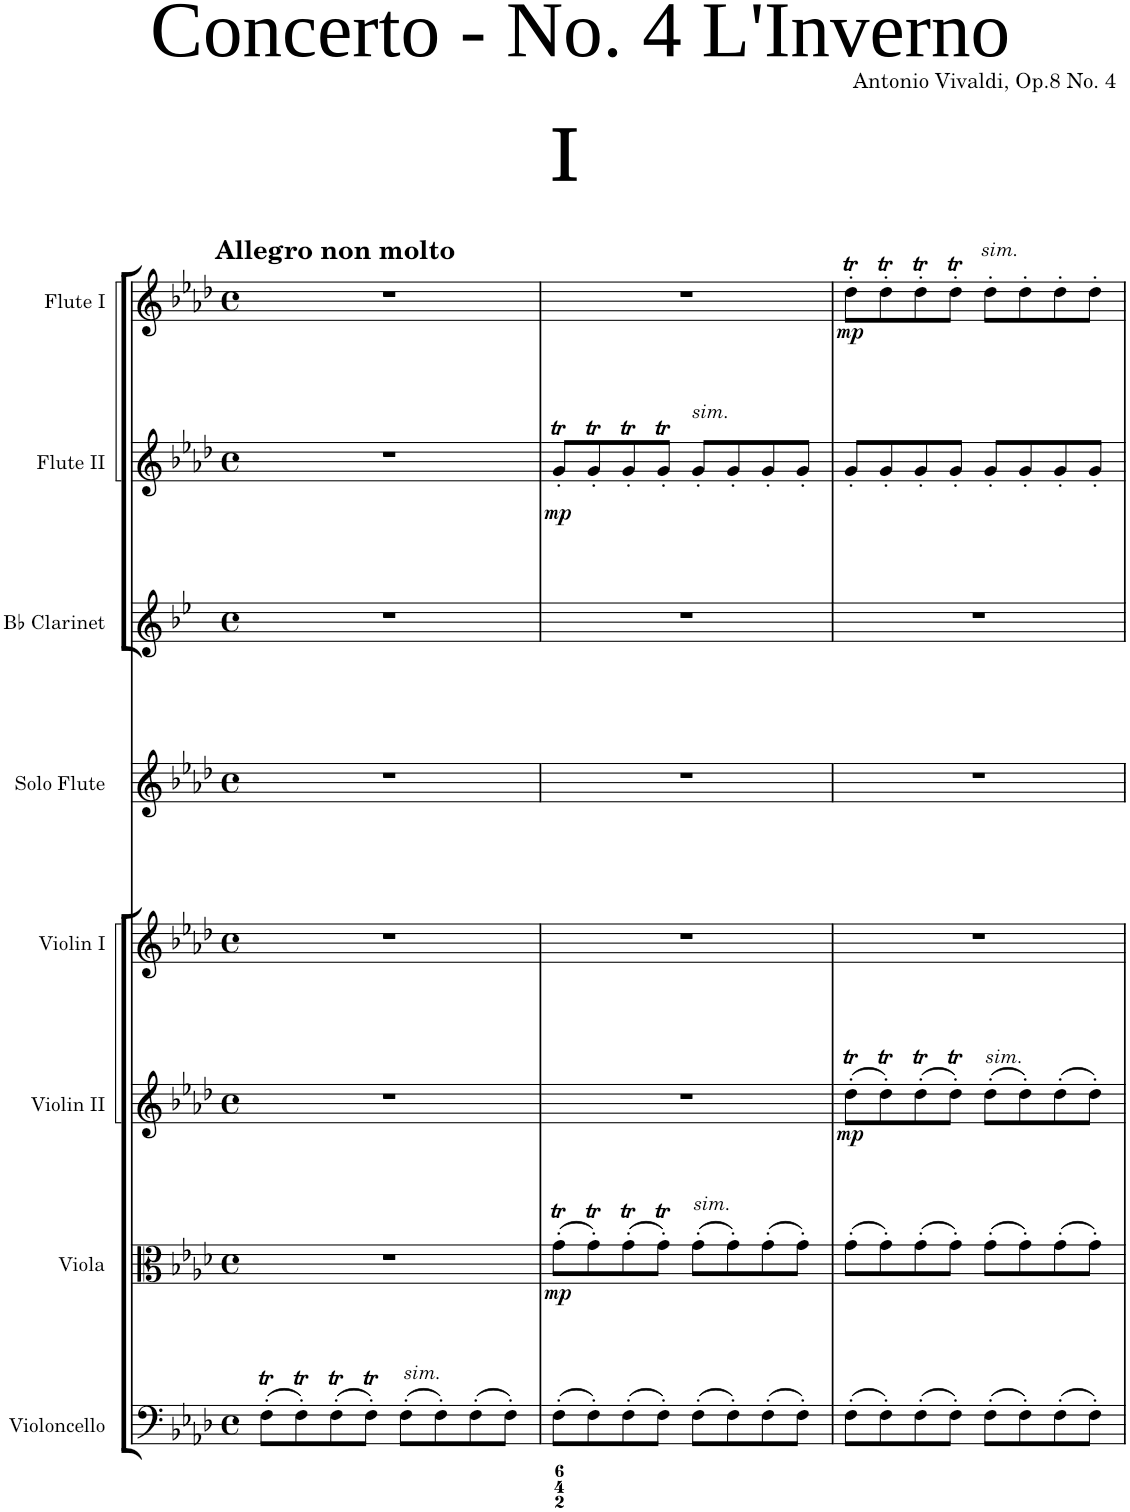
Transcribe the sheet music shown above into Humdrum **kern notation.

**kern	**kern	**dynam	**kern	**dynam	**kern	**kern	**kern	**kern	**dynam	**kern	**dynam
*part8	*part7	*part7	*part6	*part6	*part5	*part4	*part3	*part2	*part2	*part1	*part1
*staff8	*staff7	*staff7	*staff6	*staff6	*staff5	*staff4	*staff3	*staff2	*staff2	*staff1	*staff1
*I"Violoncello	*I"Viola	*	*I"Violin II	*	*I"Violin I	*I"Solo Flute	*I"Bb Clarinet	*I"Flute II	*	*I"Flute I	*
*I'Vlc.	*I'Vla.	*	*I'Vln. II	*	*I'Vln. I	*I'Solo Fl.	*I'Bb Cl.	*I'Fl. II	*	*I'Fl. I	*
*stria5	*stria5	*	*stria5	*	*stria5	*stria5	*stria5	*stria5	*	*stria5	*
*clefF4	*clefC3	*	*clefG2	*	*clefG2	*clefG2	*clefG2	*clefG2	*	*clefG2	*
*	*	*	*	*	*	*	*Trd1c2	*	*	*	*
*k[b-e-a-d-]	*k[b-e-a-d-]	*	*k[b-e-a-d-]	*	*k[b-e-a-d-]	*k[b-e-a-d-]	*k[b-e-]	*k[b-e-a-d-]	*	*k[b-e-a-d-]	*
*M4/4	*M4/4	*	*M4/4	*	*M4/4	*M4/4	*M4/4	*M4/4	*	*M4/4	*
*met(c)	*met(c)	*	*met(c)	*	*met(c)	*met(c)	*met(c)	*met(c)	*	*met(c)	*
=1	=1	=1	=1	=1	=1	=1	=1	=1	=1	=1	=1
!	!	!	!	!	!	!	!	!	!	!LO:TX:a:B:t=Allegro non molto	!
(8FT'>\L	1r	.	1r	.	1r	1r	1r	1r	.	1r	.
8FT'>\)	.	.	.	.	.	.	.	.	.	.	.
(8FT'>\	.	.	.	.	.	.	.	.	.	.	.
8FT'>\J)	.	.	.	.	.	.	.	.	.	.	.
(8F'>\L	.	.	.	.	.	.	.	.	.	.	.
!LO:TX:a:i:t=sim.	!	!	!	!	!	!	!	!	!	!	!
8F'>\)	.	.	.	.	.	.	.	.	.	.	.
(8F'>\	.	.	.	.	.	.	.	.	.	.	.
8F'>\J)	.	.	.	.	.	.	.	.	.	.	.
=2	=2	=2	=2	=2	=2	=2	=2	=2	=2	=2	=2
!	!	!LO:DY:b	!	!	!	!	!	!	!LO:DY:b	!	!
(>8F'\L	(8gt'\L	mp	1r	.	1r	1r	1r	8gt'/L	mp	1r	.
8F'\)	8gt'\)	.	.	.	.	.	.	8gt'/	.	.	.
(8F'\	(8gt'\	.	.	.	.	.	.	8gt'/	.	.	.
8F'\J)	8gt'\J)	.	.	.	.	.	.	8gt'/J	.	.	.
!	!	!	!	!	!	!	!	!LO:TX:a:i:t=sim.	!	!	!
!	!LO:TX:a:i:t=sim.	!	!	!	!	!	!	!	!	!	!
(8F'\L	(8g'\L	.	.	.	.	.	.	8g'/L	.	.	.
8F'\)	8g'\)	.	.	.	.	.	.	8g'/	.	.	.
(8F'\	(8g'\	.	.	.	.	.	.	8g'/	.	.	.
8F'\J)	8g'\J)	.	.	.	.	.	.	8g'/J	.	.	.
=3	=3	=3	=3	=3	=3	=3	=3	=3	=3	=3	=3
!	!	!	!	!LO:DY:b	!	!	!	!	!	!	!LO:DY:b
(>8F'\L	(8g'\L	.	(8dd-T'\L	mp	1r	1r	1r	8g'/L	.	8dd-T'\L	mp
8F'\)	8g'\)	.	8dd-T'\)	.	.	.	.	8g'/	.	8dd-T'\	.
(8F'\	(8g'\	.	(8dd-T'\	.	.	.	.	8g'/	.	8dd-T'\	.
8F'\J)	8g'\J)	.	8dd-T'\J)	.	.	.	.	8g'/J	.	8dd-T'\J	.
!	!	!	!	!	!	!	!	!	!	!LO:TX:a:i:t=sim.	!
!	!	!	!LO:TX:a:i:t=sim.	!	!	!	!	!	!	!	!
(8F'\L	(8g'\L	.	(8dd-'\L	.	.	.	.	8g'/L	.	8dd-'\L	.
8F'\)	8g'\)	.	8dd-'\)	.	.	.	.	8g'/	.	8dd-'\	.
(8F'\	(8g'\	.	(8dd-'\	.	.	.	.	8g'/	.	8dd-'\	.
8F'\J)	8g'\J)	.	8dd-'\J)	.	.	.	.	8g'/J	.	8dd-'\J	.
=	=	=	=	=	=	=	=	=	=	=	=
*-	*-	*-	*-	*-	*-	*-	*-	*-	*-	*-	*-
